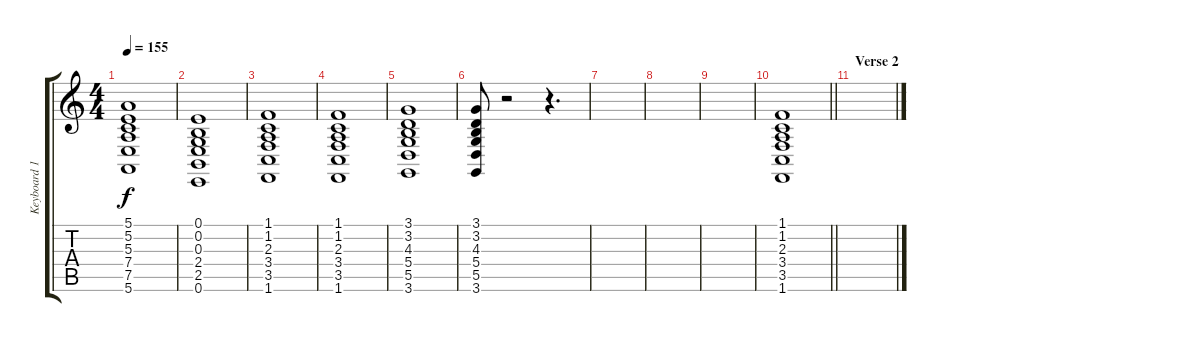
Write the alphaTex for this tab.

\track ("Keyboard 1" "Keyboard 1") {instrument stringensemble1}
\staff {score tabs}
\tuning (E4 B3 G3 D3 A2 E2) {hide}
\ts (4 4)
\tempo 155
\clef g2
\ks c
(5.1 5.2 5.3 7.4 7.5 5.6).1{dy f} |
(0.1 0.2 0.3 2.4 2.5 0.6).1 |
(1.1 1.2 2.3 3.4 3.5 1.6).1 |
(1.1 1.2 2.3 3.4 3.5 1.6).1 |
(3.1 3.2 4.3 5.4 5.5 3.6).1 |
(3.1 3.2 4.3 5.4 5.5 3.6).8 r.2 r.4{d} |
|
|
|
\barLineRight lightlight
(1.1 1.2 2.3 3.4 3.5 1.6).1 |
\section ("" "Verse 2")
